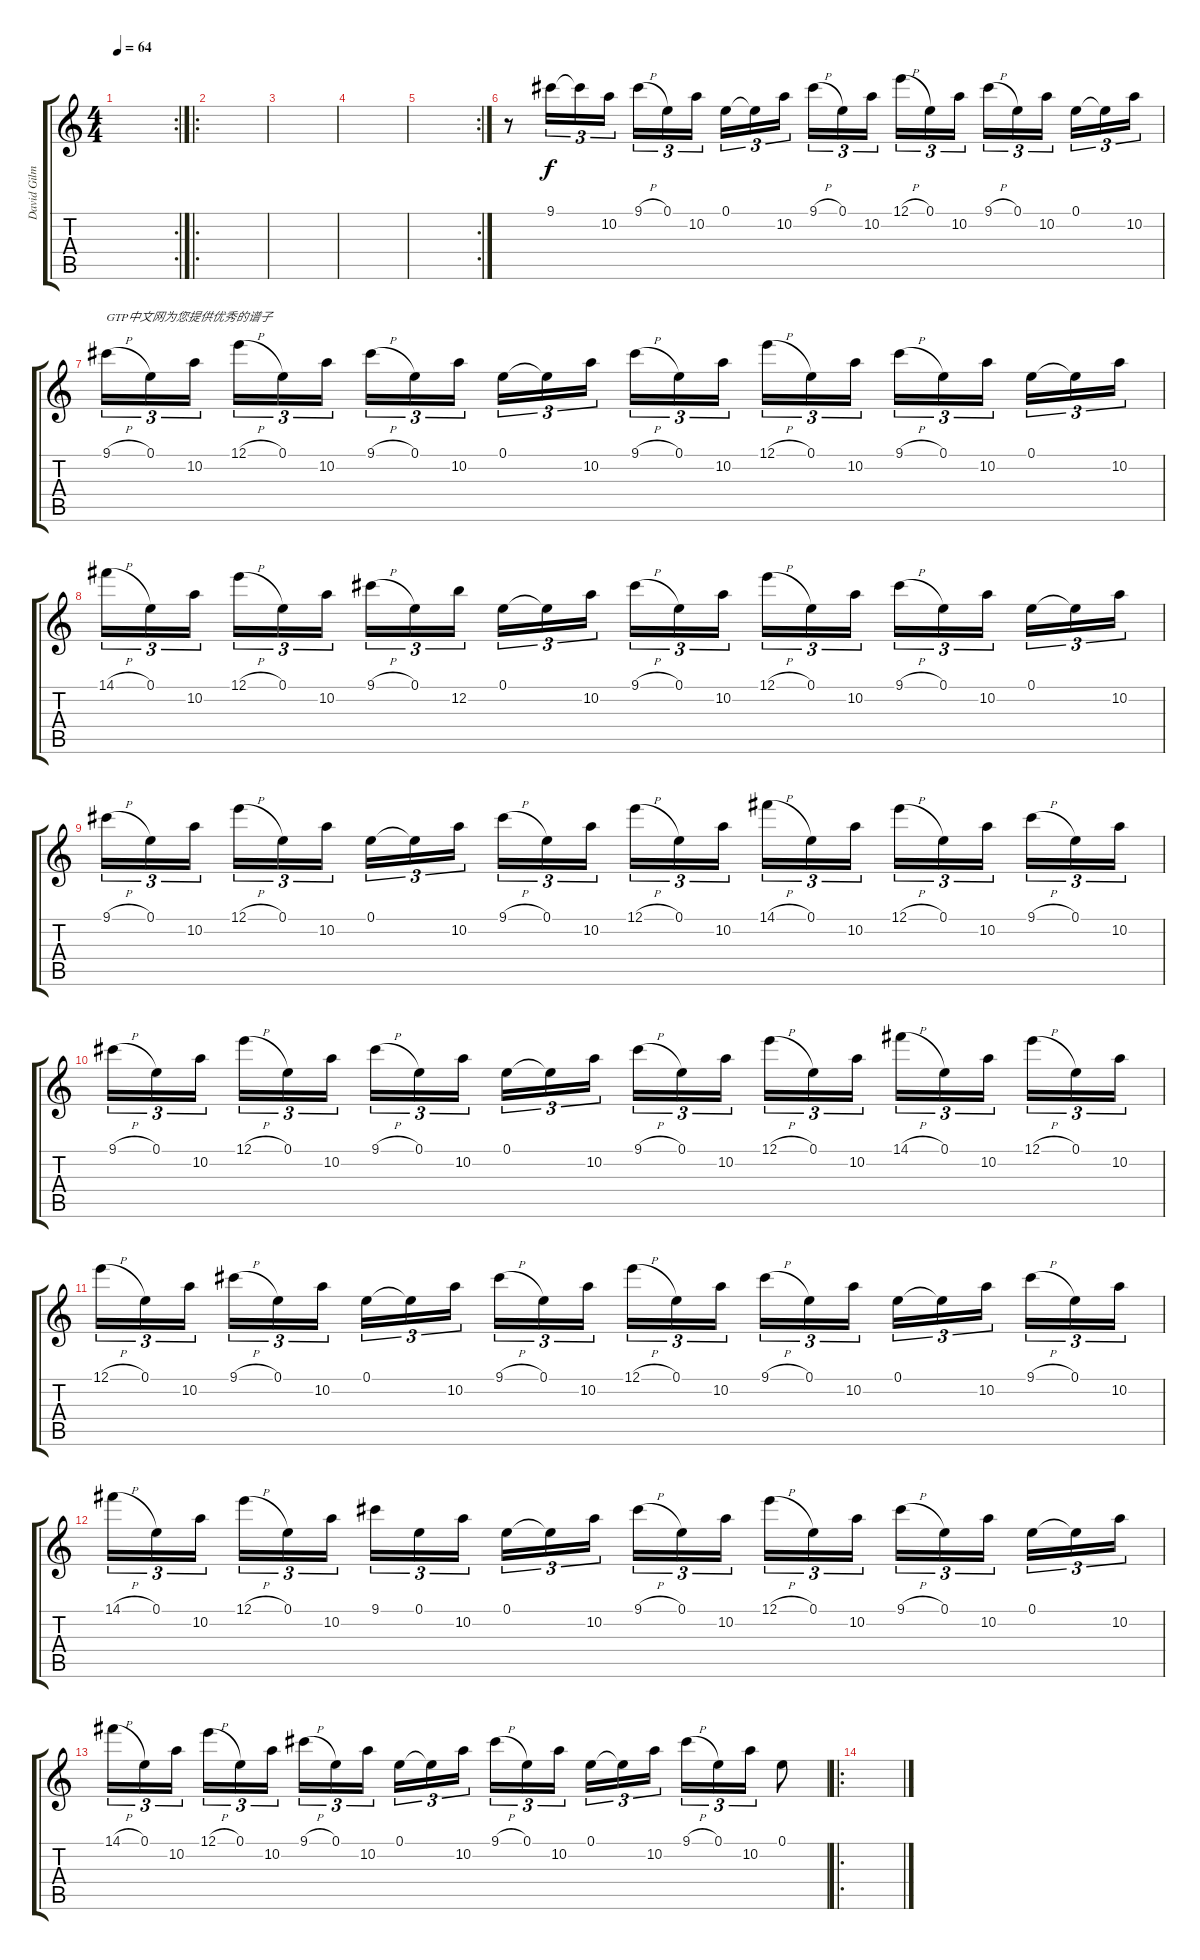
\track ("David Gilmour" "David Gilm") {instrument electricguitarclean}
\staff {score tabs}
\tuning (E4 B3 G3 D3 A2 E2) {hide}
\rc 2
\ts (4 4)
\tempo 64
\clef g2
\ks c
|
\ro
|
|
|
\rc 2
|
r.8 9.1.16{tu (3 2)} 9.1{t}.16{tu (3 2)} 10.2.16{tu (3 2)} 9.1{h}.16{tu (3 2)} 0.1.16{tu (3 2)} 10.2.16{tu (3 2)} 0.1.16{tu (3 2)} 0.1{t}.16{tu (3 2)} 10.2.16{tu (3 2)} 9.1{h}.16{tu (3 2)} 0.1.16{tu (3 2)} 10.2.16{tu (3 2)} 12.1{h}.16{tu (3 2)} 0.1.16{tu (3 2)} 10.2.16{tu (3 2)} 9.1{h}.16{tu (3 2)} 0.1.16{tu (3 2)} 10.2.16{tu (3 2)} 0.1.16{tu (3 2)} 0.1{t}.16{tu (3 2)} 10.2.16{tu (3 2)} |
9.1{h}.16{tu (3 2) txt "GTP中文网为您提供优秀的谱子"} 0.1.16{tu (3 2)} 10.2.16{tu (3 2)} 12.1{h}.16{tu (3 2)} 0.1.16{tu (3 2)} 10.2.16{tu (3 2)} 9.1{h}.16{tu (3 2)} 0.1.16{tu (3 2)} 10.2.16{tu (3 2)} 0.1.16{tu (3 2)} 0.1{t}.16{tu (3 2)} 10.2.16{tu (3 2)} 9.1{h}.16{tu (3 2)} 0.1.16{tu (3 2)} 10.2.16{tu (3 2)} 12.1{h}.16{tu (3 2)} 0.1.16{tu (3 2)} 10.2.16{tu (3 2)} 9.1{h}.16{tu (3 2)} 0.1.16{tu (3 2)} 10.2.16{tu (3 2)} 0.1.16{tu (3 2)} 0.1{t}.16{tu (3 2)} 10.2.16{tu (3 2)} |
14.1{h}.16{tu (3 2)} 0.1.16{tu (3 2)} 10.2.16{tu (3 2)} 12.1{h}.16{tu (3 2)} 0.1.16{tu (3 2)} 10.2.16{tu (3 2)} 9.1{h}.16{tu (3 2)} 0.1.16{tu (3 2)} 12.2.16{tu (3 2)} 0.1.16{tu (3 2)} 0.1{t}.16{tu (3 2)} 10.2.16{tu (3 2)} 9.1{h}.16{tu (3 2)} 0.1.16{tu (3 2)} 10.2.16{tu (3 2)} 12.1{h}.16{tu (3 2)} 0.1.16{tu (3 2)} 10.2.16{tu (3 2)} 9.1{h}.16{tu (3 2)} 0.1.16{tu (3 2)} 10.2.16{tu (3 2)} 0.1.16{tu (3 2)} 0.1{t}.16{tu (3 2)} 10.2.16{tu (3 2)} |
9.1{h}.16{tu (3 2)} 0.1.16{tu (3 2)} 10.2.16{tu (3 2)} 12.1{h}.16{tu (3 2)} 0.1.16{tu (3 2)} 10.2.16{tu (3 2)} 0.1.16{tu (3 2)} 0.1{t}.16{tu (3 2)} 10.2.16{tu (3 2)} 9.1{h}.16{tu (3 2)} 0.1.16{tu (3 2)} 10.2.16{tu (3 2)} 12.1{h}.16{tu (3 2)} 0.1.16{tu (3 2)} 10.2.16{tu (3 2)} 14.1{h}.16{tu (3 2)} 0.1.16{tu (3 2)} 10.2.16{tu (3 2)} 12.1{h}.16{tu (3 2)} 0.1.16{tu (3 2)} 10.2.16{tu (3 2)} 9.1{h}.16{tu (3 2)} 0.1.16{tu (3 2)} 10.2.16{tu (3 2)} |
9.1{h}.16{tu (3 2)} 0.1.16{tu (3 2)} 10.2.16{tu (3 2)} 12.1{h}.16{tu (3 2)} 0.1.16{tu (3 2)} 10.2.16{tu (3 2)} 9.1{h}.16{tu (3 2)} 0.1.16{tu (3 2)} 10.2.16{tu (3 2)} 0.1.16{tu (3 2)} 0.1{t}.16{tu (3 2)} 10.2.16{tu (3 2)} 9.1{h}.16{tu (3 2)} 0.1.16{tu (3 2)} 10.2.16{tu (3 2)} 12.1{h}.16{tu (3 2)} 0.1.16{tu (3 2)} 10.2.16{tu (3 2)} 14.1{h}.16{tu (3 2)} 0.1.16{tu (3 2)} 10.2.16{tu (3 2)} 12.1{h}.16{tu (3 2)} 0.1.16{tu (3 2)} 10.2.16{tu (3 2)} |
12.1{h}.16{tu (3 2)} 0.1.16{tu (3 2)} 10.2.16{tu (3 2)} 9.1{h}.16{tu (3 2)} 0.1.16{tu (3 2)} 10.2.16{tu (3 2)} 0.1.16{tu (3 2)} 0.1{t}.16{tu (3 2)} 10.2.16{tu (3 2)} 9.1{h}.16{tu (3 2)} 0.1.16{tu (3 2)} 10.2.16{tu (3 2)} 12.1{h}.16{tu (3 2)} 0.1.16{tu (3 2)} 10.2.16{tu (3 2)} 9.1{h}.16{tu (3 2)} 0.1.16{tu (3 2)} 10.2.16{tu (3 2)} 0.1.16{tu (3 2)} 0.1{t}.16{tu (3 2)} 10.2.16{tu (3 2)} 9.1{h}.16{tu (3 2)} 0.1.16{tu (3 2)} 10.2.16{tu (3 2)} |
14.1{h}.16{tu (3 2)} 0.1.16{tu (3 2)} 10.2.16{tu (3 2)} 12.1{h}.16{tu (3 2)} 0.1.16{tu (3 2)} 10.2.16{tu (3 2)} 9.1.16{tu (3 2)} 0.1.16{tu (3 2)} 10.2.16{tu (3 2)} 0.1.16{tu (3 2)} 0.1{t}.16{tu (3 2)} 10.2.16{tu (3 2)} 9.1{h}.16{tu (3 2)} 0.1.16{tu (3 2)} 10.2.16{tu (3 2)} 12.1{h}.16{tu (3 2)} 0.1.16{tu (3 2)} 10.2.16{tu (3 2)} 9.1{h}.16{tu (3 2)} 0.1.16{tu (3 2)} 10.2.16{tu (3 2)} 0.1.16{tu (3 2)} 0.1{t}.16{tu (3 2)} 10.2.16{tu (3 2)} |
14.1{h}.16{tu (3 2)} 0.1.16{tu (3 2)} 10.2.16{tu (3 2)} 12.1{h}.16{tu (3 2)} 0.1.16{tu (3 2)} 10.2.16{tu (3 2)} 9.1{h}.16{tu (3 2)} 0.1.16{tu (3 2)} 10.2.16{tu (3 2)} 0.1.16{tu (3 2)} 0.1{t}.16{tu (3 2)} 10.2.16{tu (3 2)} 9.1{h}.16{tu (3 2)} 0.1.16{tu (3 2)} 10.2.16{tu (3 2)} 0.1.16{tu (3 2)} 0.1{t}.16{tu (3 2)} 10.2.16{tu (3 2)} 9.1{h}.16{tu (3 2)} 0.1.16{tu (3 2)} 10.2.16{tu (3 2)} 0.1.8 |
\ro
